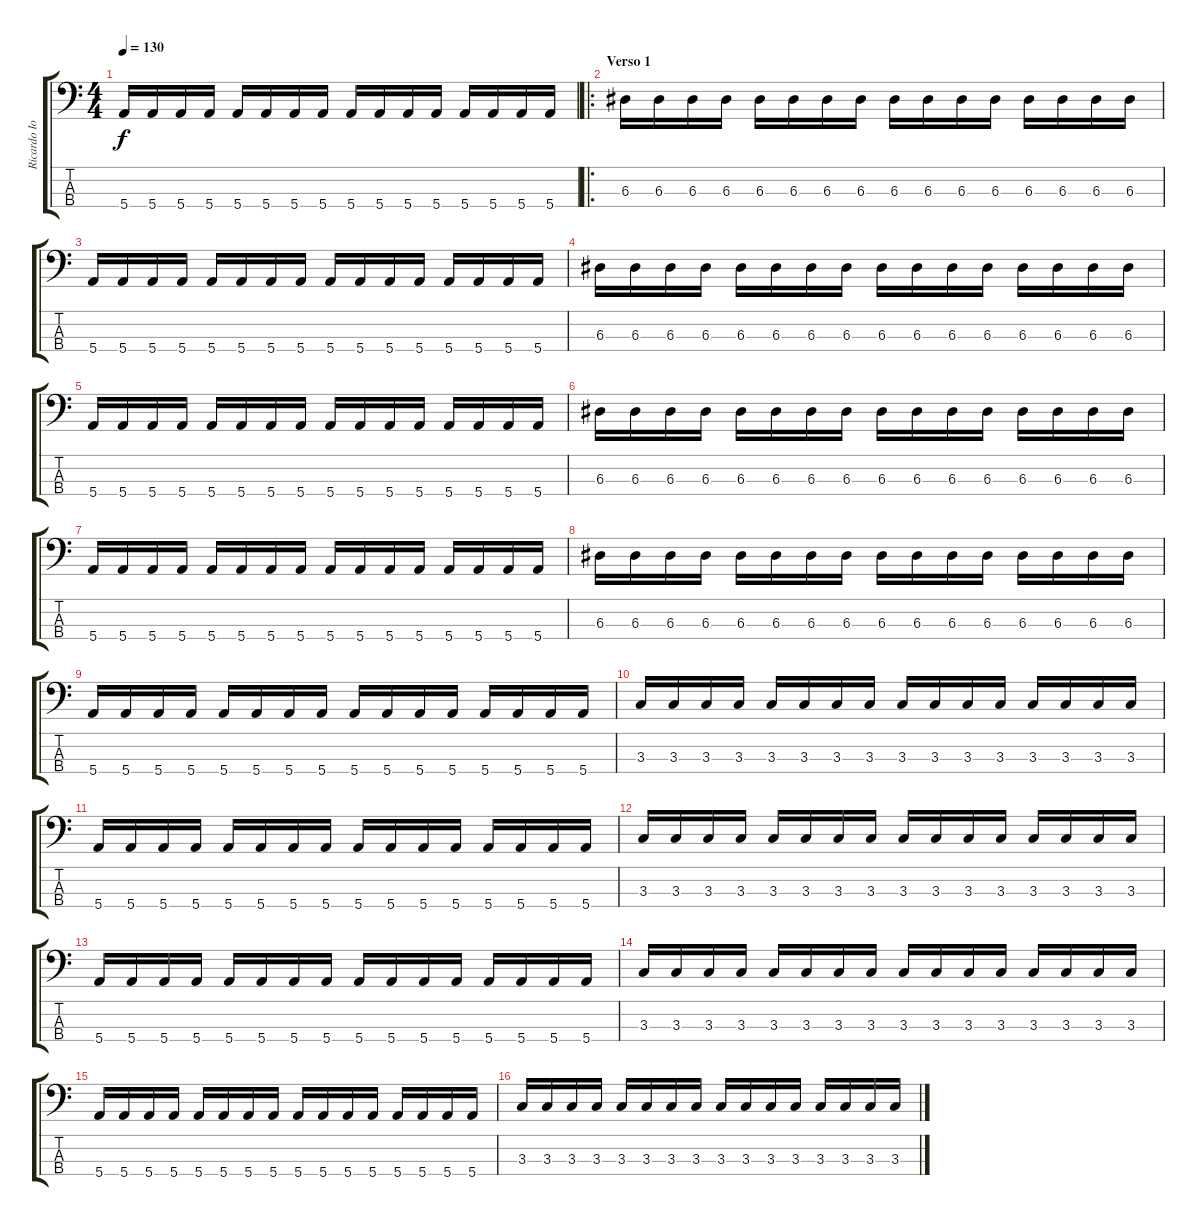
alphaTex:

\track ("Ricardo Iorio (bajo)" "Ricardo Io") {instrument electricbasspick}
\staff {score tabs}
\tuning (G2 D2 A1 E1) {hide}
\ts (4 4)
\tempo 130
\clef f4
\ks c
5.4.16{dy f} 5.4.16 5.4.16 5.4.16 5.4.16 5.4.16 5.4.16 5.4.16 5.4.16 5.4.16 5.4.16 5.4.16 5.4.16 5.4.16 5.4.16 5.4.16 |
\ro
\section ("" "Verso 1")
6.3.16 6.3.16 6.3.16 6.3.16 6.3.16 6.3.16 6.3.16 6.3.16 6.3.16 6.3.16 6.3.16 6.3.16 6.3.16 6.3.16 6.3.16 6.3.16 |
5.4.16 5.4.16 5.4.16 5.4.16 5.4.16 5.4.16 5.4.16 5.4.16 5.4.16 5.4.16 5.4.16 5.4.16 5.4.16 5.4.16 5.4.16 5.4.16 |
6.3.16 6.3.16 6.3.16 6.3.16 6.3.16 6.3.16 6.3.16 6.3.16 6.3.16 6.3.16 6.3.16 6.3.16 6.3.16 6.3.16 6.3.16 6.3.16 |
5.4.16 5.4.16 5.4.16 5.4.16 5.4.16 5.4.16 5.4.16 5.4.16 5.4.16 5.4.16 5.4.16 5.4.16 5.4.16 5.4.16 5.4.16 5.4.16 |
6.3.16 6.3.16 6.3.16 6.3.16 6.3.16 6.3.16 6.3.16 6.3.16 6.3.16 6.3.16 6.3.16 6.3.16 6.3.16 6.3.16 6.3.16 6.3.16 |
5.4.16 5.4.16 5.4.16 5.4.16 5.4.16 5.4.16 5.4.16 5.4.16 5.4.16 5.4.16 5.4.16 5.4.16 5.4.16 5.4.16 5.4.16 5.4.16 |
6.3.16 6.3.16 6.3.16 6.3.16 6.3.16 6.3.16 6.3.16 6.3.16 6.3.16 6.3.16 6.3.16 6.3.16 6.3.16 6.3.16 6.3.16 6.3.16 |
5.4.16 5.4.16 5.4.16 5.4.16 5.4.16 5.4.16 5.4.16 5.4.16 5.4.16 5.4.16 5.4.16 5.4.16 5.4.16 5.4.16 5.4.16 5.4.16 |
3.3.16 3.3.16 3.3.16 3.3.16 3.3.16 3.3.16 3.3.16 3.3.16 3.3.16 3.3.16 3.3.16 3.3.16 3.3.16 3.3.16 3.3.16 3.3.16 |
5.4.16 5.4.16 5.4.16 5.4.16 5.4.16 5.4.16 5.4.16 5.4.16 5.4.16 5.4.16 5.4.16 5.4.16 5.4.16 5.4.16 5.4.16 5.4.16 |
3.3.16 3.3.16 3.3.16 3.3.16 3.3.16 3.3.16 3.3.16 3.3.16 3.3.16 3.3.16 3.3.16 3.3.16 3.3.16 3.3.16 3.3.16 3.3.16 |
5.4.16 5.4.16 5.4.16 5.4.16 5.4.16 5.4.16 5.4.16 5.4.16 5.4.16 5.4.16 5.4.16 5.4.16 5.4.16 5.4.16 5.4.16 5.4.16 |
3.3.16 3.3.16 3.3.16 3.3.16 3.3.16 3.3.16 3.3.16 3.3.16 3.3.16 3.3.16 3.3.16 3.3.16 3.3.16 3.3.16 3.3.16 3.3.16 |
5.4.16 5.4.16 5.4.16 5.4.16 5.4.16 5.4.16 5.4.16 5.4.16 5.4.16 5.4.16 5.4.16 5.4.16 5.4.16 5.4.16 5.4.16 5.4.16 |
3.3.16 3.3.16 3.3.16 3.3.16 3.3.16 3.3.16 3.3.16 3.3.16 3.3.16 3.3.16 3.3.16 3.3.16 3.3.16 3.3.16 3.3.16 3.3.16
